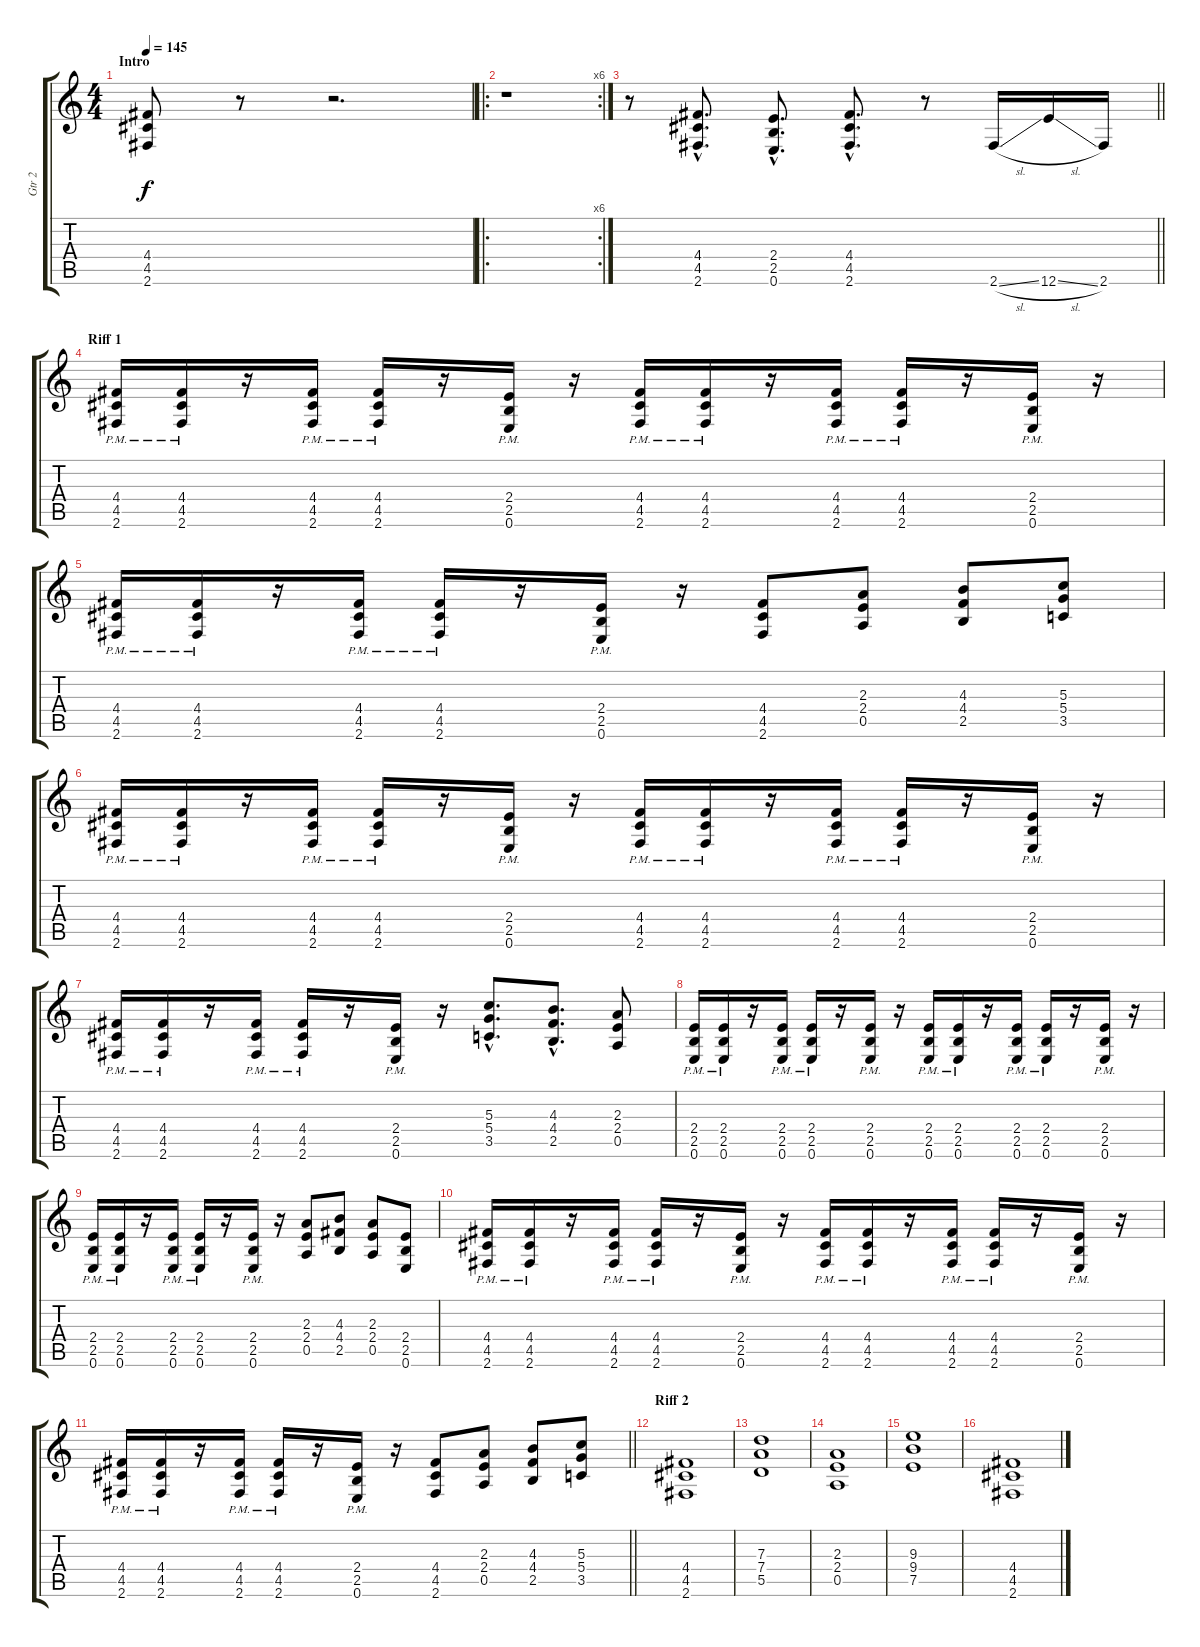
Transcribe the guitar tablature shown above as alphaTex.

\track ("Gtr 2" "Gtr 2") {instrument distortionguitar}
\staff {score tabs}
\tuning (E4 B3 G3 D3 A2 E2) {hide}
\ts (4 4)
\section ("" "Intro")
\tempo 145
\clef g2
\ks c
(4.4 4.5 2.6).8{dy f instrument distortionguitar} r.8 r.2{d} |
\ro
\rc 6
r.1 |
\barLineRight lightlight
r.8 (4.4{hac} 4.5{hac} 2.6{hac}).8{d} (2.4{hac} 2.5{hac} 0.6{hac}).8{d} (4.4{hac} 4.5{hac} 2.6{hac}).8{d} r.8 2.6{sl}.16 12.6{sl}.16 2.6.16 |
\section ("" "Riff 1")
(4.4{pm} 4.5{pm} 2.6{pm}).16 (4.4{pm} 4.5{pm} 2.6{pm}).16 r.16 (4.4{pm} 4.5{pm} 2.6{pm}).16 (4.4{pm} 4.5{pm} 2.6{pm}).16 r.16 (2.4{pm} 2.5{pm} 0.6{pm}).16 r.16 (4.4{pm} 4.5{pm} 2.6{pm}).16 (4.4{pm} 4.5{pm} 2.6{pm}).16 r.16 (4.4{pm} 4.5{pm} 2.6{pm}).16 (4.4{pm} 4.5{pm} 2.6{pm}).16 r.16 (2.4{pm} 2.5{pm} 0.6{pm}).16 r.16 |
(4.4{pm} 4.5{pm} 2.6{pm}).16 (4.4{pm} 4.5{pm} 2.6{pm}).16 r.16 (4.4{pm} 4.5{pm} 2.6{pm}).16 (4.4{pm} 4.5{pm} 2.6{pm}).16 r.16 (2.4{pm} 2.5{pm} 0.6{pm}).16 r.16 (4.4 4.5 2.6).8 (2.3 2.4 0.5).8 (4.3 4.4 2.5).8 (5.3 5.4 3.5).8 |
(4.4{pm} 4.5{pm} 2.6{pm}).16 (4.4{pm} 4.5{pm} 2.6{pm}).16 r.16 (4.4{pm} 4.5{pm} 2.6{pm}).16 (4.4{pm} 4.5{pm} 2.6{pm}).16 r.16 (2.4{pm} 2.5{pm} 0.6{pm}).16 r.16 (4.4{pm} 4.5{pm} 2.6{pm}).16 (4.4{pm} 4.5{pm} 2.6{pm}).16 r.16 (4.4{pm} 4.5{pm} 2.6{pm}).16 (4.4{pm} 4.5{pm} 2.6{pm}).16 r.16 (2.4{pm} 2.5{pm} 0.6{pm}).16 r.16 |
(4.4{pm} 4.5{pm} 2.6{pm}).16 (4.4{pm} 4.5{pm} 2.6{pm}).16 r.16 (4.4{pm} 4.5{pm} 2.6{pm}).16 (4.4{pm} 4.5{pm} 2.6{pm}).16 r.16 (2.4{pm} 2.5{pm} 0.6{pm}).16 r.16 (5.3{hac} 5.4{hac} 3.5{hac}).8{d} (4.3{hac} 4.4{hac} 2.5{hac}).8{d} (2.3 2.4 0.5).8 |
(2.4{pm} 2.5{pm} 0.6{pm}).16 (2.4{pm} 2.5{pm} 0.6{pm}).16 r.16 (2.4{pm} 2.5{pm} 0.6{pm}).16 (2.4{pm} 2.5{pm} 0.6{pm}).16 r.16 (2.4{pm} 2.5{pm} 0.6{pm}).16 r.16 (2.4{pm} 2.5{pm} 0.6{pm}).16 (2.4{pm} 2.5{pm} 0.6{pm}).16 r.16 (2.4{pm} 2.5{pm} 0.6{pm}).16 (2.4{pm} 2.5{pm} 0.6{pm}).16 r.16 (2.4{pm} 2.5{pm} 0.6{pm}).16 r.16 |
(2.4{pm} 2.5{pm} 0.6{pm}).16 (2.4{pm} 2.5{pm} 0.6{pm}).16 r.16 (2.4{pm} 2.5{pm} 0.6{pm}).16 (2.4{pm} 2.5{pm} 0.6{pm}).16 r.16 (2.4{pm} 2.5{pm} 0.6{pm}).16 r.16 (2.3 2.4 0.5).8 (4.3 4.4 2.5).8 (2.3 2.4 0.5).8 (2.4 2.5 0.6).8 |
(4.4{pm} 4.5{pm} 2.6{pm}).16 (4.4{pm} 4.5{pm} 2.6{pm}).16 r.16 (4.4{pm} 4.5{pm} 2.6{pm}).16 (4.4{pm} 4.5{pm} 2.6{pm}).16 r.16 (2.4{pm} 2.5{pm} 0.6{pm}).16 r.16 (4.4{pm} 4.5{pm} 2.6{pm}).16 (4.4{pm} 4.5{pm} 2.6{pm}).16 r.16 (4.4{pm} 4.5{pm} 2.6{pm}).16 (4.4{pm} 4.5{pm} 2.6{pm}).16 r.16 (2.4{pm} 2.5{pm} 0.6{pm}).16 r.16 |
\barLineRight lightlight
(4.4{pm} 4.5{pm} 2.6{pm}).16 (4.4{pm} 4.5{pm} 2.6{pm}).16 r.16 (4.4{pm} 4.5{pm} 2.6{pm}).16 (4.4{pm} 4.5{pm} 2.6{pm}).16 r.16 (2.4{pm} 2.5{pm} 0.6{pm}).16 r.16 (4.4 4.5 2.6).8 (2.3 2.4 0.5).8 (4.3 4.4 2.5).8 (5.3 5.4 3.5).8 |
\section ("" "Riff 2")
(4.4 4.5 2.6).1{volume 8} |
(7.3 7.4 5.5).1 |
(2.3 2.4 0.5).1 |
(9.3 9.4 7.5).1 |
(4.4 4.5 2.6).1
